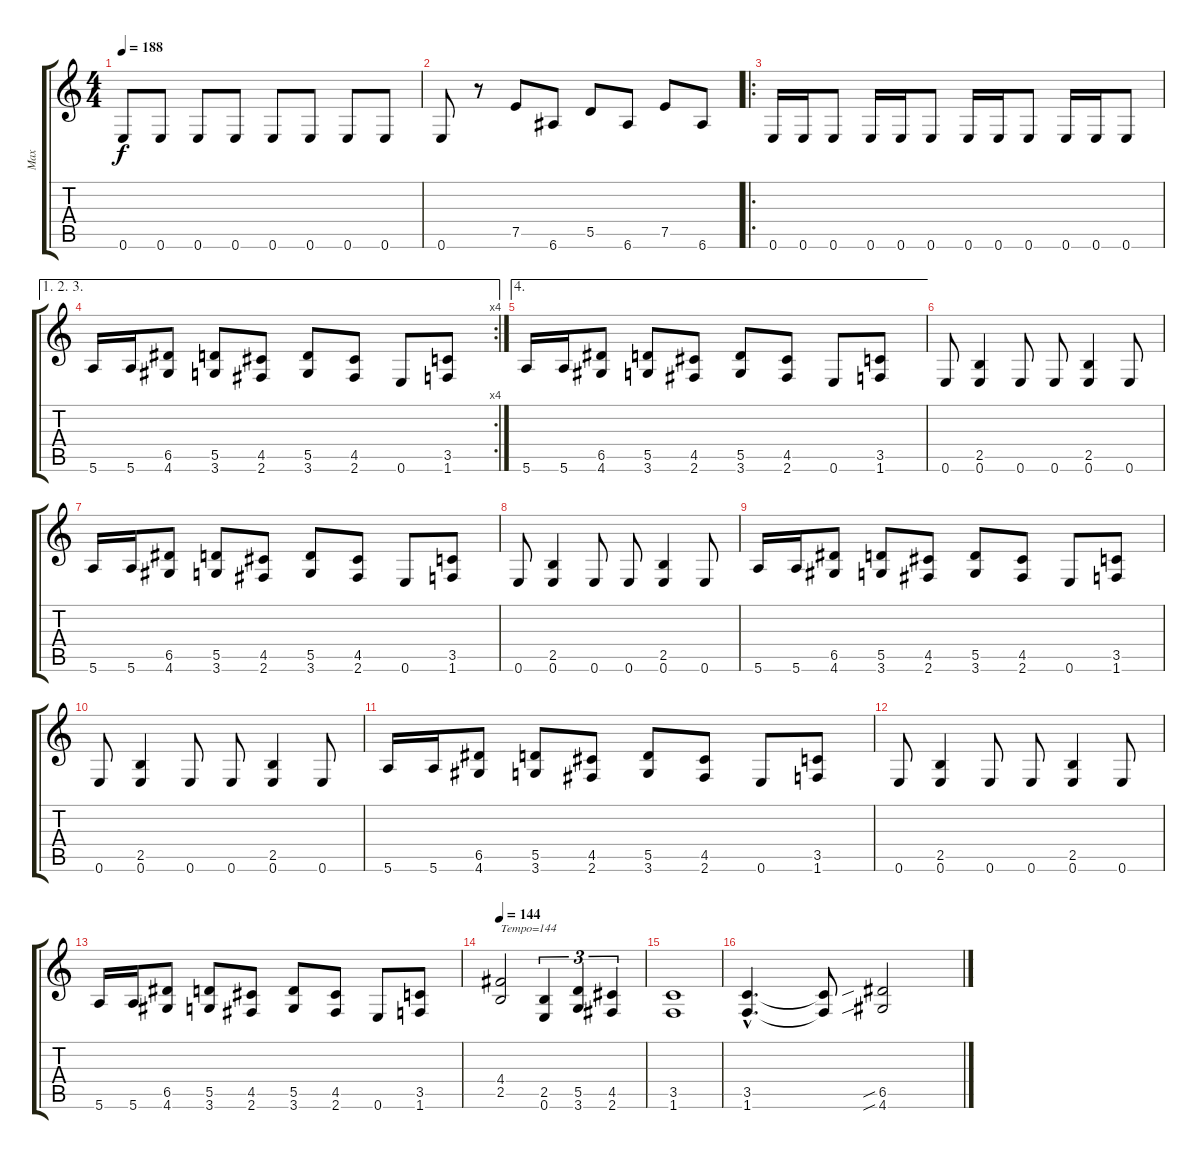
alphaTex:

\track ("Max" "Max") {instrument distortionguitar}
\staff {score tabs}
\tuning (E4 B3 G3 D3 A2 E2) {hide}
\ts (4 4)
\tempo 188
\clef g2
\ks c
0.6.8{dy f} 0.6.8 0.6.8 0.6.8 0.6.8 0.6.8 0.6.8 0.6.8 |
0.6.8 r.8 7.5.8 6.6.8 5.5.8 6.6.8 7.5.8 6.6.8 |
\ro
0.6.16 0.6.16 0.6.8 0.6.16 0.6.16 0.6.8 0.6.16 0.6.16 0.6.8 0.6.16 0.6.16 0.6.8 |
\ae (1 2 3)
\rc 4
5.6.16 5.6.16 (6.5 4.6).8 (5.5 3.6).8 (4.5 2.6).8 (5.5 3.6).8 (4.5 2.6).8 0.6.8 (3.5 1.6).8 |
\ae 4
5.6.16 5.6.16 (6.5 4.6).8 (5.5 3.6).8 (4.5 2.6).8 (5.5 3.6).8 (4.5 2.6).8 0.6.8 (3.5 1.6).8 |
0.6.8 (2.5 0.6).4 0.6.8 0.6.8 (2.5 0.6).4 0.6.8 |
5.6.16 5.6.16 (6.5 4.6).8 (5.5 3.6).8 (4.5 2.6).8 (5.5 3.6).8 (4.5 2.6).8 0.6.8 (3.5 1.6).8 |
0.6.8 (2.5 0.6).4 0.6.8 0.6.8 (2.5 0.6).4 0.6.8 |
5.6.16 5.6.16 (6.5 4.6).8 (5.5 3.6).8 (4.5 2.6).8 (5.5 3.6).8 (4.5 2.6).8 0.6.8 (3.5 1.6).8 |
0.6.8 (2.5 0.6).4 0.6.8 0.6.8 (2.5 0.6).4 0.6.8 |
5.6.16 5.6.16 (6.5 4.6).8 (5.5 3.6).8 (4.5 2.6).8 (5.5 3.6).8 (4.5 2.6).8 0.6.8 (3.5 1.6).8 |
0.6.8 (2.5 0.6).4 0.6.8 0.6.8 (2.5 0.6).4 0.6.8 |
5.6.16 5.6.16 (6.5 4.6).8 (5.5 3.6).8 (4.5 2.6).8 (5.5 3.6).8 (4.5 2.6).8 0.6.8 (3.5 1.6).8 |
\tempo 144
(4.4 2.5).2{txt "Tempo=144"} (2.5 0.6).4{tu (3 2)} (5.5 3.6).4{tu (3 2)} (4.5 2.6).4{tu (3 2)} |
(3.5 1.6).1 |
(3.5{hac} 1.6{hac}).4{d} (3.5{t} 1.6{t}).8 (6.5{sib} 4.6{sib}).2
